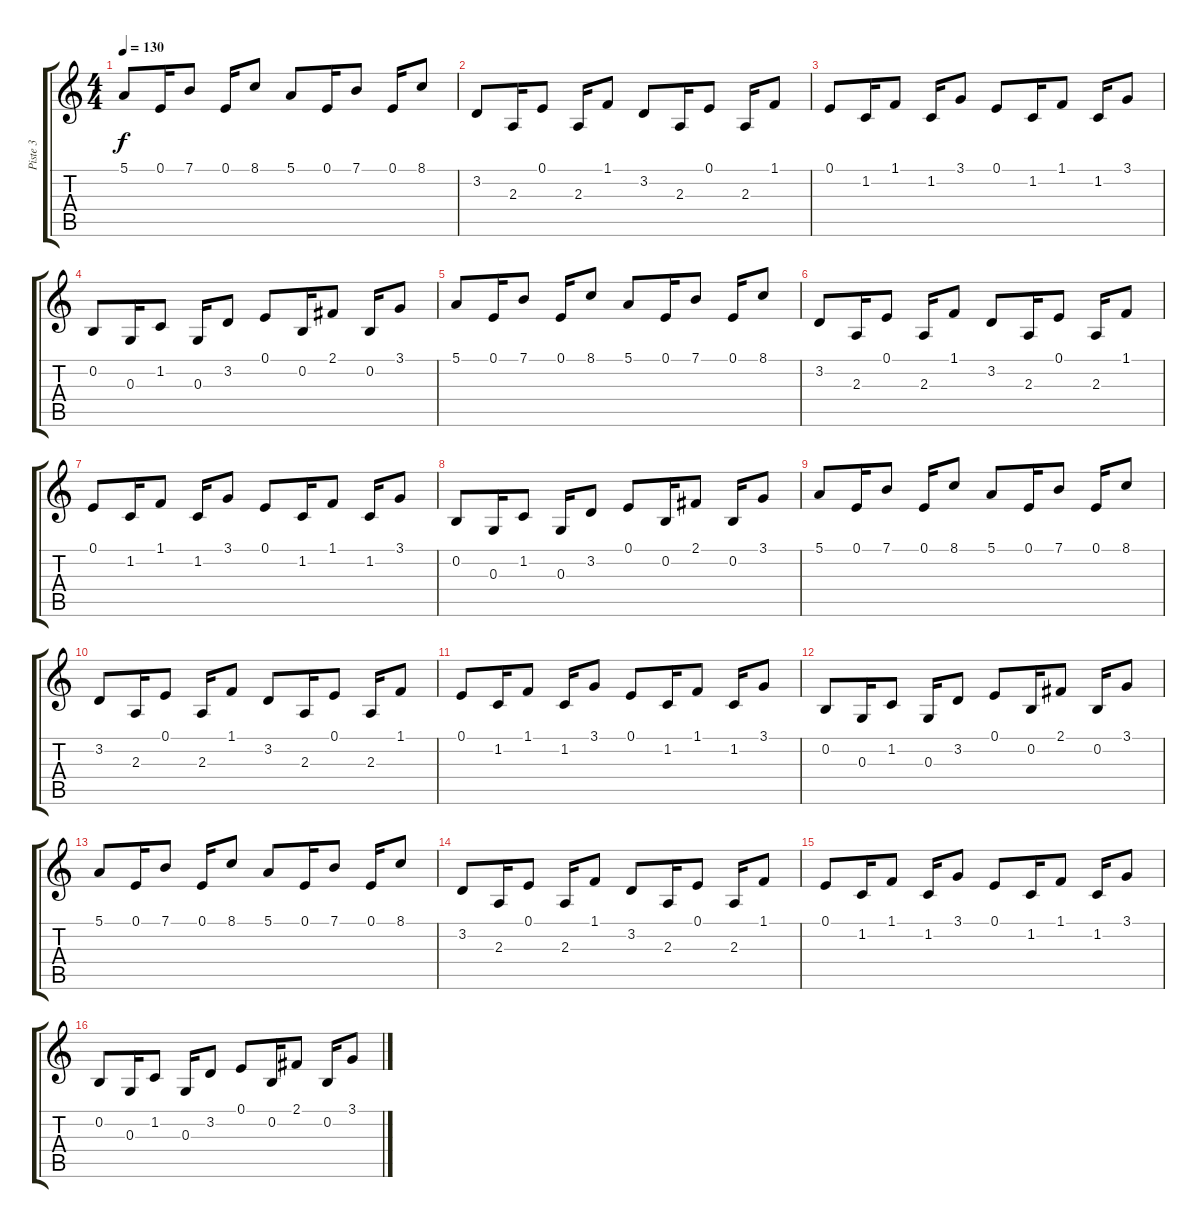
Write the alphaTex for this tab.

\track ("Piste 3" "Piste 3") {instrument lead2sawtooth}
\staff {score tabs}
\tuning (E4 B3 G3 D3 A2 E2) {hide}
\ts (4 4)
\tempo 130
\clef g2
\ks c
5.1.8{dy f} 0.1.16 7.1.8 0.1.16 8.1.8 5.1.8 0.1.16 7.1.8 0.1.16 8.1.8 |
3.2.8 2.3.16 0.1.8 2.3.16 1.1.8 3.2.8 2.3.16 0.1.8 2.3.16 1.1.8 |
0.1.8 1.2.16 1.1.8 1.2.16 3.1.8 0.1.8 1.2.16 1.1.8 1.2.16 3.1.8 |
0.2.8 0.3.16 1.2.8 0.3.16 3.2.8 0.1.8 0.2.16 2.1.8 0.2.16 3.1.8 |
5.1.8 0.1.16 7.1.8 0.1.16 8.1.8 5.1.8 0.1.16 7.1.8 0.1.16 8.1.8 |
3.2.8 2.3.16 0.1.8 2.3.16 1.1.8 3.2.8 2.3.16 0.1.8 2.3.16 1.1.8 |
0.1.8 1.2.16 1.1.8 1.2.16 3.1.8 0.1.8 1.2.16 1.1.8 1.2.16 3.1.8 |
0.2.8 0.3.16 1.2.8 0.3.16 3.2.8 0.1.8 0.2.16 2.1.8 0.2.16 3.1.8 |
5.1.8 0.1.16 7.1.8 0.1.16 8.1.8 5.1.8 0.1.16 7.1.8 0.1.16 8.1.8 |
3.2.8 2.3.16 0.1.8 2.3.16 1.1.8 3.2.8 2.3.16 0.1.8 2.3.16 1.1.8 |
0.1.8 1.2.16 1.1.8 1.2.16 3.1.8 0.1.8 1.2.16 1.1.8 1.2.16 3.1.8 |
0.2.8 0.3.16 1.2.8 0.3.16 3.2.8 0.1.8 0.2.16 2.1.8 0.2.16 3.1.8 |
5.1.8 0.1.16 7.1.8 0.1.16 8.1.8 5.1.8 0.1.16 7.1.8 0.1.16 8.1.8 |
3.2.8 2.3.16 0.1.8 2.3.16 1.1.8 3.2.8 2.3.16 0.1.8 2.3.16 1.1.8 |
0.1.8 1.2.16 1.1.8 1.2.16 3.1.8 0.1.8 1.2.16 1.1.8 1.2.16 3.1.8 |
0.2.8 0.3.16 1.2.8 0.3.16 3.2.8 0.1.8 0.2.16 2.1.8 0.2.16 3.1.8
